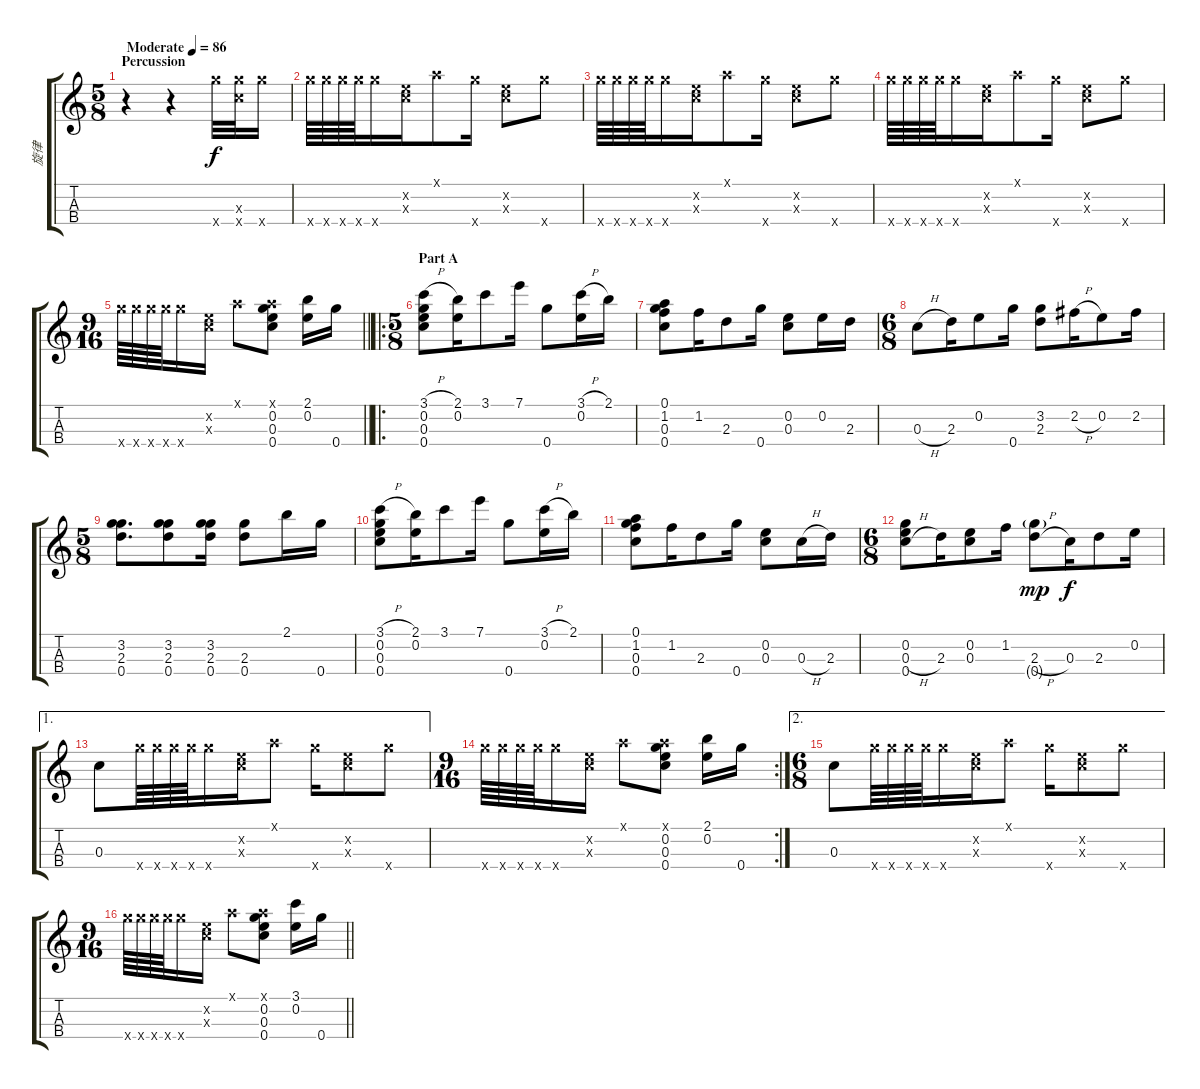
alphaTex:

\track ("旋律" "旋律") {instrument acousticguitarnylon}
\staff {score tabs}
\tuning (A4 E4 C4 G4) {hide}
\ts (5 8)
\section ("" "Percussion")
\tempo (86 "Moderate")
\clef g2
\ks c
r.4{dy f instrument acousticguitarnylon} r.4 0.4{x}.32 (0.3{x} 0.4{x}).32 0.4{x}.16 |
0.4{x}.64 0.4{x}.64 0.4{x}.64 0.4{x}.64 0.4{x}.16 (0.2{x} 0.3{x}).16 0.1{x}.8 0.4{x}.16 (0.2{x} 0.3{x}).8 0.4{x}.8 |
0.4{x}.64 0.4{x}.64 0.4{x}.64 0.4{x}.64 0.4{x}.16 (0.2{x} 0.3{x}).16 0.1{x}.8 0.4{x}.16 (0.2{x} 0.3{x}).8 0.4{x}.8 |
0.4{x}.64 0.4{x}.64 0.4{x}.64 0.4{x}.64 0.4{x}.16 (0.2{x} 0.3{x}).16 0.1{x}.8 0.4{x}.16 (0.2{x} 0.3{x}).8 0.4{x}.8 |
\ts (9 16)
\barLineRight lightlight
0.4{x}.64 0.4{x}.64 0.4{x}.64 0.4{x}.64 0.4{x}.16 (0.2{x} 0.3{x}).16 0.1{x}.8 (0.1{x} 0.2 0.3 0.4).8 (2.1 0.2).16 0.4.16 |
\ro
\ts (5 8)
\section ("" "Part A")
(3.1{h} 0.2 0.3 0.4).8 (2.1 0.2).16 3.1.8 7.1.16 0.4.8 (3.1{h} 0.2).16 2.1.16 |
(0.1 1.2 0.3 0.4).8 1.2.16 2.3.8 0.4.16 (0.2 0.3).8 0.2.16 2.3.16 |
\ts (6 8)
0.3{h}.8 2.3.16 0.2.8 0.4.16 (3.2 2.3).8 2.2{h}.16 0.2.8 2.2.16 |
\ts (5 8)
(3.2 2.3 0.4).8{d} (3.2 2.3 0.4).8 (3.2 2.3 0.4).16 (2.3 0.4).8 2.1.16 0.4.16 |
(3.1{h} 0.2 0.3 0.4).8 (2.1 0.2).16 3.1.8 7.1.16 0.4.8 (3.1{h} 0.2).16 2.1.16 |
(0.1 1.2 0.3 0.4).8 1.2.16 2.3.8 0.4.16 (0.2 0.3).8 0.3{h}.16 2.3.16 |
\ts (6 8)
(0.2 0.3{h} 0.4).8 2.3.16 (0.2 0.3).8 1.2.16 (2.3{h} 0.4{g}).8{dy mp} 0.3.16{dy f} 2.3.8 0.2.16 |
\ae 1
0.3.8 0.4{x}.64 0.4{x}.64 0.4{x}.64 0.4{x}.64 0.4{x}.16 (0.2{x} 0.3{x}).16 0.1{x}.8 0.4{x}.16 (0.2{x} 0.3{x}).8 0.4{x}.8 |
\rc 2
\ts (9 16)
0.4{x}.64 0.4{x}.64 0.4{x}.64 0.4{x}.64 0.4{x}.16 (0.2{x} 0.3{x}).16 0.1{x}.8 (0.1{x} 0.2 0.3 0.4).8 (2.1 0.2).16 0.4.16 |
\ae 2
\ts (6 8)
0.3.8 0.4{x}.64 0.4{x}.64 0.4{x}.64 0.4{x}.64 0.4{x}.16 (0.2{x} 0.3{x}).16 0.1{x}.8 0.4{x}.16 (0.2{x} 0.3{x}).8 0.4{x}.8 |
\ts (9 16)
\barLineRight lightlight
0.4{x}.64 0.4{x}.64 0.4{x}.64 0.4{x}.64 0.4{x}.16 (0.2{x} 0.3{x}).16 0.1{x}.8 (0.1{x} 0.2 0.3 0.4).8 (3.1 0.2).16 0.4.16
